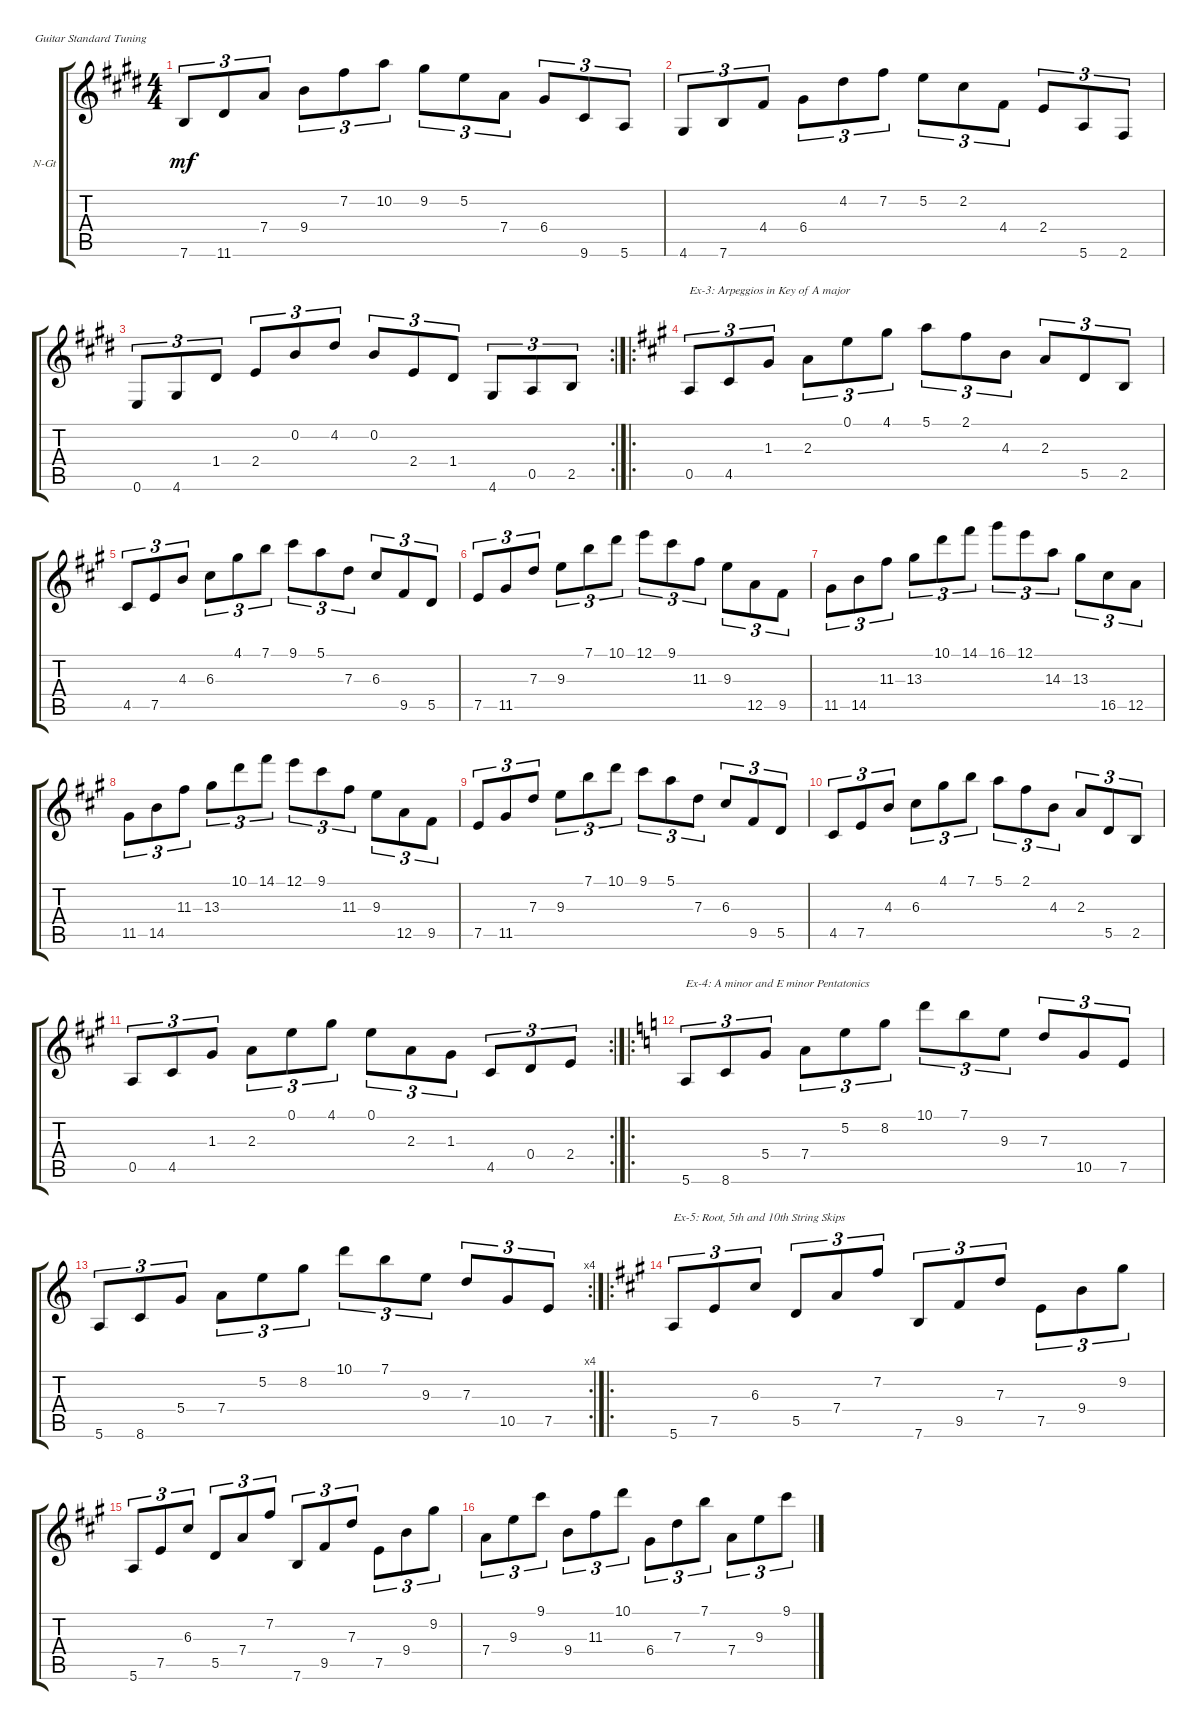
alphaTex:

\defaultSystemsLayout 4
\bracketExtendMode groupsimilarinstruments
\firstSystemTrackNameOrientation horizontal
\otherSystemsTrackNameOrientation horizontal
\track ("Nylon Guitar" "N-Gt") {instrument acousticguitarnylon}
\staff {score tabs}
\tuning (E4 B3 G3 D3 A2 E2)
\ts (4 4)
\tempo (72 hide)
\clef g2
\ks e
7.6.8{tu (3 2) dy mf} 11.6.8{tu (3 2)} 7.4.8{tu (3 2)} 9.4.8{tu (3 2)} 7.2.8{tu (3 2)} 10.2.8{tu (3 2)} 9.2.8{tu (3 2)} 5.2.8{tu (3 2)} 7.4.8{tu (3 2)} 6.4.8{tu (3 2)} 9.6.8{tu (3 2)} 5.6.8{tu (3 2)} |
4.6.8{tu (3 2)} 7.6.8{tu (3 2)} 4.4.8{tu (3 2)} 6.4.8{tu (3 2)} 4.2.8{tu (3 2)} 7.2.8{tu (3 2)} 5.2.8{tu (3 2)} 2.2.8{tu (3 2)} 4.4.8{tu (3 2)} 2.4.8{tu (3 2)} 5.6.8{tu (3 2)} 2.6.8{tu (3 2)} |
\rc 2
0.6.8{tu (3 2)} 4.6.8{tu (3 2)} 1.4.8{tu (3 2)} 2.4.8{tu (3 2)} 0.2.8{tu (3 2)} 4.2.8{tu (3 2)} 0.2.8{tu (3 2)} 2.4.8{tu (3 2)} 1.4.8{tu (3 2)} 4.6.8{tu (3 2)} 0.5.8{tu (3 2)} 2.5.8{tu (3 2)} |
\ro
\ks a
0.5.8{tu (3 2) txt "Ex-3: Arpeggios in Key of A major"} 4.5.8{tu (3 2)} 1.3.8{tu (3 2)} 2.3.8{tu (3 2)} 0.1.8{tu (3 2)} 4.1.8{tu (3 2)} 5.1.8{tu (3 2)} 2.1.8{tu (3 2)} 4.3.8{tu (3 2)} 2.3.8{tu (3 2)} 5.5.8{tu (3 2)} 2.5.8{tu (3 2)} |
4.5.8{tu (3 2)} 7.5.8{tu (3 2)} 4.3.8{tu (3 2)} 6.3.8{tu (3 2)} 4.1.8{tu (3 2)} 7.1.8{tu (3 2)} 9.1.8{tu (3 2)} 5.1.8{tu (3 2)} 7.3.8{tu (3 2)} 6.3.8{tu (3 2)} 9.5.8{tu (3 2)} 5.5.8{tu (3 2)} |
7.5.8{tu (3 2)} 11.5.8{tu (3 2)} 7.3.8{tu (3 2)} 9.3.8{tu (3 2)} 7.1.8{tu (3 2)} 10.1.8{tu (3 2)} 12.1.8{tu (3 2)} 9.1.8{tu (3 2)} 11.3.8{tu (3 2)} 9.3.8{tu (3 2)} 12.5.8{tu (3 2)} 9.5.8{tu (3 2)} |
11.5.8{tu (3 2)} 14.5.8{tu (3 2)} 11.3.8{tu (3 2)} 13.3.8{tu (3 2)} 10.1.8{tu (3 2)} 14.1.8{tu (3 2)} 16.1.8{tu (3 2)} 12.1.8{tu (3 2)} 14.3.8{tu (3 2)} 13.3.8{tu (3 2)} 16.5.8{tu (3 2)} 12.5.8{tu (3 2)} |
11.5.8{tu (3 2)} 14.5.8{tu (3 2)} 11.3.8{tu (3 2)} 13.3.8{tu (3 2)} 10.1.8{tu (3 2)} 14.1.8{tu (3 2)} 12.1.8{tu (3 2)} 9.1.8{tu (3 2)} 11.3.8{tu (3 2)} 9.3.8{tu (3 2)} 12.5.8{tu (3 2)} 9.5.8{tu (3 2)} |
7.5.8{tu (3 2)} 11.5.8{tu (3 2)} 7.3.8{tu (3 2)} 9.3.8{tu (3 2)} 7.1.8{tu (3 2)} 10.1.8{tu (3 2)} 9.1.8{tu (3 2)} 5.1.8{tu (3 2)} 7.3.8{tu (3 2)} 6.3.8{tu (3 2)} 9.5.8{tu (3 2)} 5.5.8{tu (3 2)} |
4.5.8{tu (3 2)} 7.5.8{tu (3 2)} 4.3.8{tu (3 2)} 6.3.8{tu (3 2)} 4.1.8{tu (3 2)} 7.1.8{tu (3 2)} 5.1.8{tu (3 2)} 2.1.8{tu (3 2)} 4.3.8{tu (3 2)} 2.3.8{tu (3 2)} 5.5.8{tu (3 2)} 2.5.8{tu (3 2)} |
\rc 2
0.5.8{tu (3 2)} 4.5.8{tu (3 2)} 1.3.8{tu (3 2)} 2.3.8{tu (3 2)} 0.1.8{tu (3 2)} 4.1.8{tu (3 2)} 0.1.8{tu (3 2)} 2.3.8{tu (3 2)} 1.3.8{tu (3 2)} 4.5.8{tu (3 2)} 0.4.8{tu (3 2)} 2.4.8{tu (3 2)} |
\ro
\ks c
5.6.8{tu (3 2) txt "Ex-4: A minor and E minor Pentatonics"} 8.6.8{tu (3 2)} 5.4.8{tu (3 2)} 7.4.8{tu (3 2)} 5.2.8{tu (3 2)} 8.2.8{tu (3 2)} 10.1.8{tu (3 2)} 7.1.8{tu (3 2)} 9.3.8{tu (3 2)} 7.3.8{tu (3 2)} 10.5.8{tu (3 2)} 7.5.8{tu (3 2)} |
\rc 4
5.6.8{tu (3 2)} 8.6.8{tu (3 2)} 5.4.8{tu (3 2)} 7.4.8{tu (3 2)} 5.2.8{tu (3 2)} 8.2.8{tu (3 2)} 10.1.8{tu (3 2)} 7.1.8{tu (3 2)} 9.3.8{tu (3 2)} 7.3.8{tu (3 2)} 10.5.8{tu (3 2)} 7.5.8{tu (3 2)} |
\ro
\ks a
5.6.8{tu (3 2) txt "Ex-5: Root, 5th and 10th String Skips"} 7.5.8{tu (3 2)} 6.3.8{tu (3 2)} 5.5.8{tu (3 2)} 7.4.8{tu (3 2)} 7.2.8{tu (3 2)} 7.6.8{tu (3 2)} 9.5.8{tu (3 2)} 7.3.8{tu (3 2)} 7.5.8{tu (3 2)} 9.4.8{tu (3 2)} 9.2.8{tu (3 2)} |
5.6.8{tu (3 2)} 7.5.8{tu (3 2)} 6.3.8{tu (3 2)} 5.5.8{tu (3 2)} 7.4.8{tu (3 2)} 7.2.8{tu (3 2)} 7.6.8{tu (3 2)} 9.5.8{tu (3 2)} 7.3.8{tu (3 2)} 7.5.8{tu (3 2)} 9.4.8{tu (3 2)} 9.2.8{tu (3 2)} |
7.4.8{tu (3 2)} 9.3.8{tu (3 2)} 9.1.8{tu (3 2)} 9.4.8{tu (3 2)} 11.3.8{tu (3 2)} 10.1.8{tu (3 2)} 6.4.8{tu (3 2)} 7.3.8{tu (3 2)} 7.1.8{tu (3 2)} 7.4.8{tu (3 2)} 9.3.8{tu (3 2)} 9.1.8{tu (3 2)}
